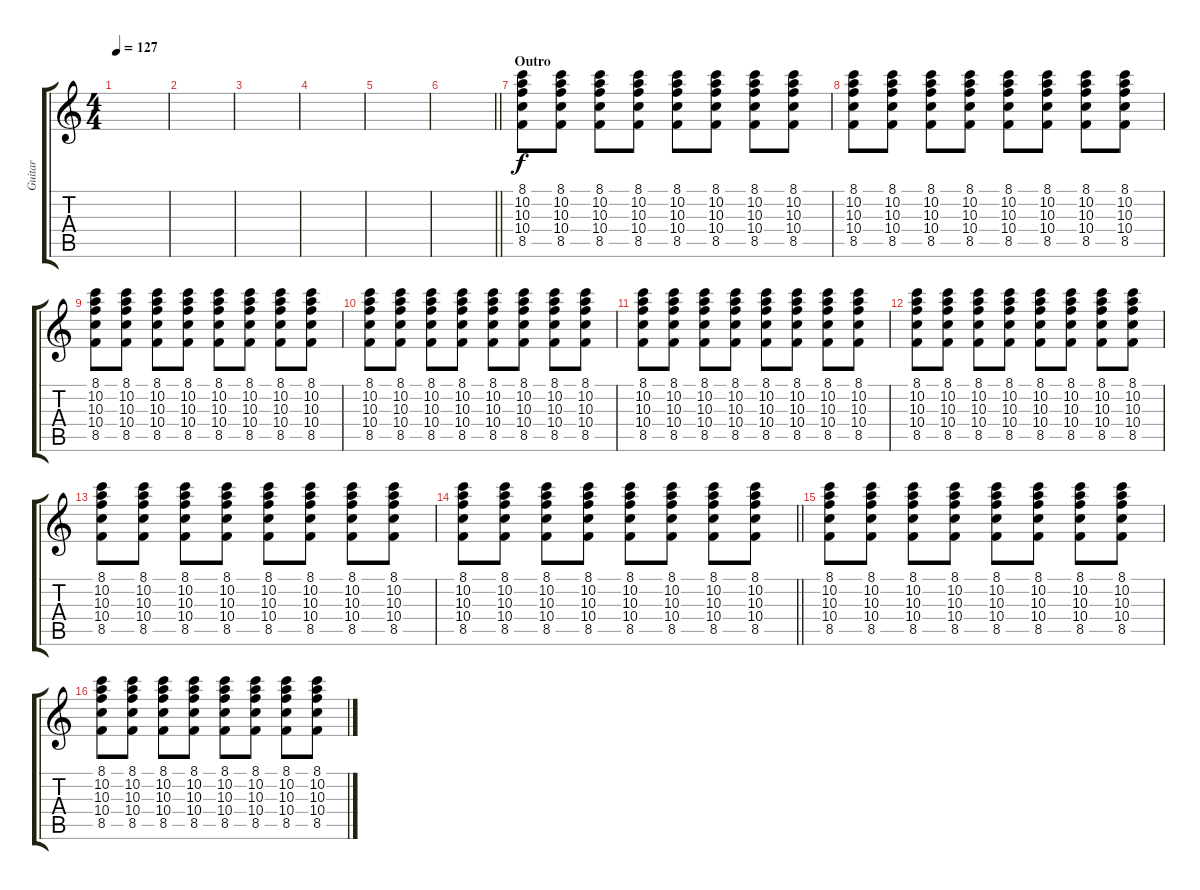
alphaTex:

\track ("Guitar" "Guitar") {instrument electricguitarjazz}
\staff {score tabs}
\tuning (E4 B3 G3 D3 A2 E2) {hide}
\ts (4 4)
\tempo 127
\clef g2
\ks c
|
|
|
|
|
\barLineRight lightlight
|
\section ("" "Outro")
(8.1 10.2 10.3 10.4 8.5).8 (8.1 10.2 10.3 10.4 8.5).8 (8.1 10.2 10.3 10.4 8.5).8 (8.1 10.2 10.3 10.4 8.5).8 (8.1 10.2 10.3 10.4 8.5).8 (8.1 10.2 10.3 10.4 8.5).8 (8.1 10.2 10.3 10.4 8.5).8 (8.1 10.2 10.3 10.4 8.5).8 |
(8.1 10.2 10.3 10.4 8.5).8 (8.1 10.2 10.3 10.4 8.5).8 (8.1 10.2 10.3 10.4 8.5).8 (8.1 10.2 10.3 10.4 8.5).8 (8.1 10.2 10.3 10.4 8.5).8 (8.1 10.2 10.3 10.4 8.5).8 (8.1 10.2 10.3 10.4 8.5).8 (8.1 10.2 10.3 10.4 8.5).8 |
(8.1 10.2 10.3 10.4 8.5).8 (8.1 10.2 10.3 10.4 8.5).8 (8.1 10.2 10.3 10.4 8.5).8 (8.1 10.2 10.3 10.4 8.5).8 (8.1 10.2 10.3 10.4 8.5).8 (8.1 10.2 10.3 10.4 8.5).8 (8.1 10.2 10.3 10.4 8.5).8 (8.1 10.2 10.3 10.4 8.5).8 |
(8.1 10.2 10.3 10.4 8.5).8 (8.1 10.2 10.3 10.4 8.5).8 (8.1 10.2 10.3 10.4 8.5).8 (8.1 10.2 10.3 10.4 8.5).8 (8.1 10.2 10.3 10.4 8.5).8 (8.1 10.2 10.3 10.4 8.5).8 (8.1 10.2 10.3 10.4 8.5).8 (8.1 10.2 10.3 10.4 8.5).8 |
(8.1 10.2 10.3 10.4 8.5).8 (8.1 10.2 10.3 10.4 8.5).8 (8.1 10.2 10.3 10.4 8.5).8 (8.1 10.2 10.3 10.4 8.5).8 (8.1 10.2 10.3 10.4 8.5).8 (8.1 10.2 10.3 10.4 8.5).8 (8.1 10.2 10.3 10.4 8.5).8 (8.1 10.2 10.3 10.4 8.5).8 |
(8.1 10.2 10.3 10.4 8.5).8 (8.1 10.2 10.3 10.4 8.5).8 (8.1 10.2 10.3 10.4 8.5).8 (8.1 10.2 10.3 10.4 8.5).8 (8.1 10.2 10.3 10.4 8.5).8 (8.1 10.2 10.3 10.4 8.5).8 (8.1 10.2 10.3 10.4 8.5).8 (8.1 10.2 10.3 10.4 8.5).8 |
(8.1 10.2 10.3 10.4 8.5).8 (8.1 10.2 10.3 10.4 8.5).8 (8.1 10.2 10.3 10.4 8.5).8 (8.1 10.2 10.3 10.4 8.5).8 (8.1 10.2 10.3 10.4 8.5).8 (8.1 10.2 10.3 10.4 8.5).8 (8.1 10.2 10.3 10.4 8.5).8 (8.1 10.2 10.3 10.4 8.5).8 |
\barLineRight lightlight
(8.1 10.2 10.3 10.4 8.5).8 (8.1 10.2 10.3 10.4 8.5).8 (8.1 10.2 10.3 10.4 8.5).8 (8.1 10.2 10.3 10.4 8.5).8 (8.1 10.2 10.3 10.4 8.5).8 (8.1 10.2 10.3 10.4 8.5).8 (8.1 10.2 10.3 10.4 8.5).8 (8.1 10.2 10.3 10.4 8.5).8 |
(8.1 10.2 10.3 10.4 8.5).8 (8.1 10.2 10.3 10.4 8.5).8 (8.1 10.2 10.3 10.4 8.5).8 (8.1 10.2 10.3 10.4 8.5).8 (8.1 10.2 10.3 10.4 8.5).8 (8.1 10.2 10.3 10.4 8.5).8 (8.1 10.2 10.3 10.4 8.5).8 (8.1 10.2 10.3 10.4 8.5).8 |
(8.1 10.2 10.3 10.4 8.5).8 (8.1 10.2 10.3 10.4 8.5).8 (8.1 10.2 10.3 10.4 8.5).8 (8.1 10.2 10.3 10.4 8.5).8 (8.1 10.2 10.3 10.4 8.5).8 (8.1 10.2 10.3 10.4 8.5).8 (8.1 10.2 10.3 10.4 8.5).8 (8.1 10.2 10.3 10.4 8.5).8
